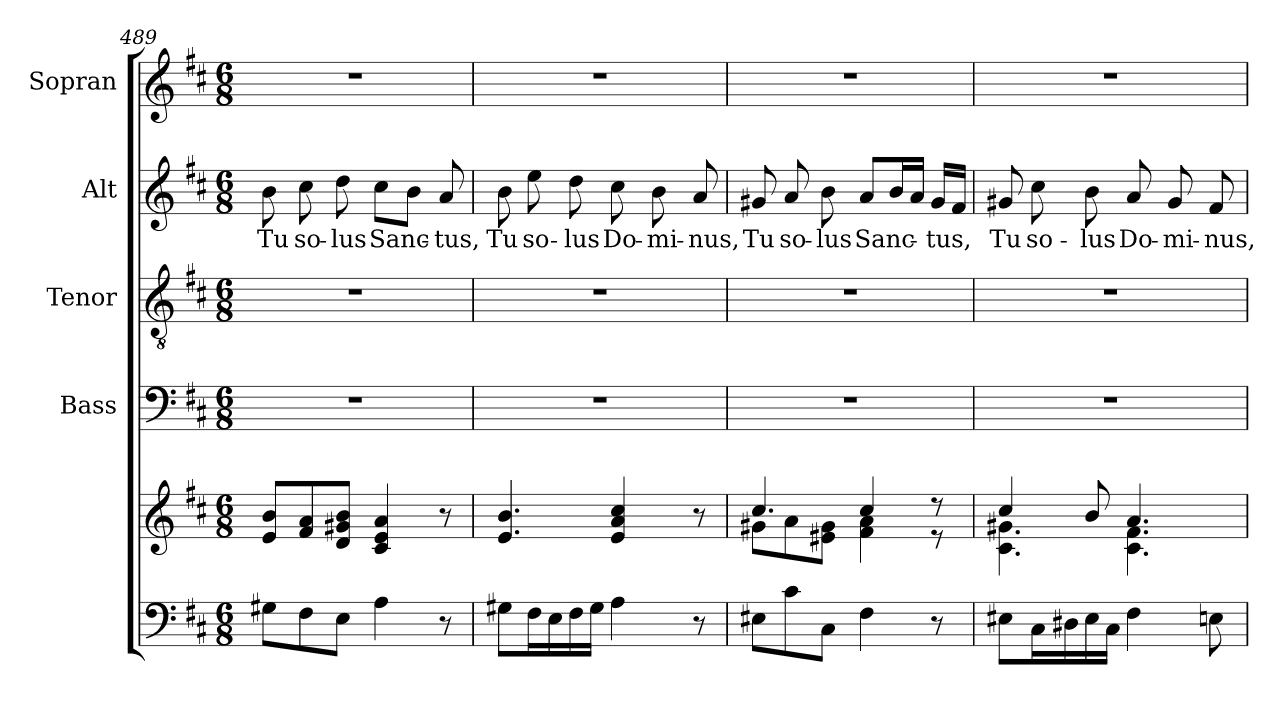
**kern	**kern	**kern	**kern	**kern	**text	**kern
*part5	*part5	*part4	*part3	*part2	*part2	*part1
*staff6	*staff5	*staff4	*staff3	*staff2	*staff2	*staff1
*	*	*I"Bass	*I"Tenor	*I"Alt	*	*I"Sopran
*	*	*I'B.	*I'T.	*I'A.	*	*I'S.
!!LO:PB:g=z
*clefF4	*clefG2	*clefF4	*clefGv2	*clefG2	*	*clefG2
*k[f#c#]	*k[f#c#]	*k[f#c#]	*k[f#c#]	*k[f#c#]	*	*k[f#c#]
*D:	*D:	*D:	*D:	*D:	*	*D:
*M6/8	*M6/8	*M6/8	*M6/8	*M6/8	*	*M6/8
=489	=489	=489	=489	=489	=489	=489
!	!	!	!	!	!LO:LY:b	!
8G#X\L	8e/ 8b/L	2.r	2.r	8b\	Tu	2.r
!	!	!	!	!	!LO:LY:b	!
8F#\	8f#/ 8a/	.	.	8cc#\	so-	.
!	!	!	!	!	!LO:LY:b	!
8E\J	8d/ 8g#X/ 8b/J	.	.	8dd\	-lus	.
!	!	!	!	!	!LO:LY:b	!
4A\	4c#/ 4e/ 4a/	.	.	8cc#\L	Sanc-	.
.	.	.	.	8b\J	.	.
!	!	!	!	!	!LO:LY:b	!
8r	8r	.	.	8a/	-tus,	.
=490	=490	=490	=490	=490	=490	=490
!	!	!	!	!	!LO:LY:b	!
8G#X\L	4.e/ 4.b/	2.r	2.r	8b\	Tu	2.r
!	!	!	!	!	!LO:LY:b	!
16F#\L	.	.	.	8ee\	so-	.
16E\	.	.	.	.	.	.
!	!	!	!	!	!LO:LY:b	!
16F#\	.	.	.	8dd\	-lus	.
16G#\JJ	.	.	.	.	.	.
!	!	!	!	!	!LO:LY:b	!
4A\	4e/ 4a/ 4cc#/	.	.	8cc#\	Do-	.
!	!	!	!	!	!LO:LY:b	!
.	.	.	.	8b\	-mi-	.
!	!	!	!	!	!LO:LY:b	!
8r	8r	.	.	8a/	-nus,	.
=491	=491	=491	=491	=491	=491	=491
*	*^	*	*	*	*	*
!	!	!	!	!	!	!LO:LY:b	!
8E#X\L	4.cc#/	8g#X\L	2.r	2.r	8g#X/	Tu	2.r
!	!	!	!	!	!	!LO:LY:b	!
8c#\	.	8a\	.	.	8a/	so-	.
!	!	!	!	!	!	!LO:LY:b	!
8C#\J	.	8e#X\ 8g#\J	.	.	8b\	-lus	.
!	!	!	!	!	!	!LO:LY:b	!
4F#\	4cc#/	4f#\ 4a\	.	.	8a/L	Sanc-	.
.	.	.	.	.	16b/L	.	.
.	.	.	.	.	16a/JJ	.	.
!	!	!	!	!	!	!LO:LY:b	!
8r	8r	8r	.	.	16g#/LL	-tus,	.
.	.	.	.	.	16f#/JJ	.	.
=492	=492	=492	=492	=492	=492	=492	=492
!	!	!	!	!	!	!LO:LY:b	!
8E#X\L	4cc#/	4.c#\ 4.g#X\	2.r	2.r	8g#X/	Tu	2.r
!	!	!	!	!	!	!LO:LY:b	!
16C#\L	.	.	.	.	8cc#\	so-	.
16D#X\	.	.	.	.	.	.	.
!	!	!	!	!	!	!LO:LY:b	!
16E#\	8b/	.	.	.	8b\	-lus	.
16C#\JJ	.	.	.	.	.	.	.
!	!	!	!	!	!	!LO:LY:b	!
4F#\	4.a/	4.c#\ 4.f#\	.	.	8a/	Do-	.
!	!	!	!	!	!	!LO:LY:b	!
.	.	.	.	.	8g#/	-mi-	.
!	!	!	!	!	!	!LO:LY:b	!
8En\	.	.	.	.	8f#/	-nus,	.
*	*v	*v	*	*	*	*	*
=	=	=	=	=	=	=
*-	*-	*-	*-	*-	*-	*-
